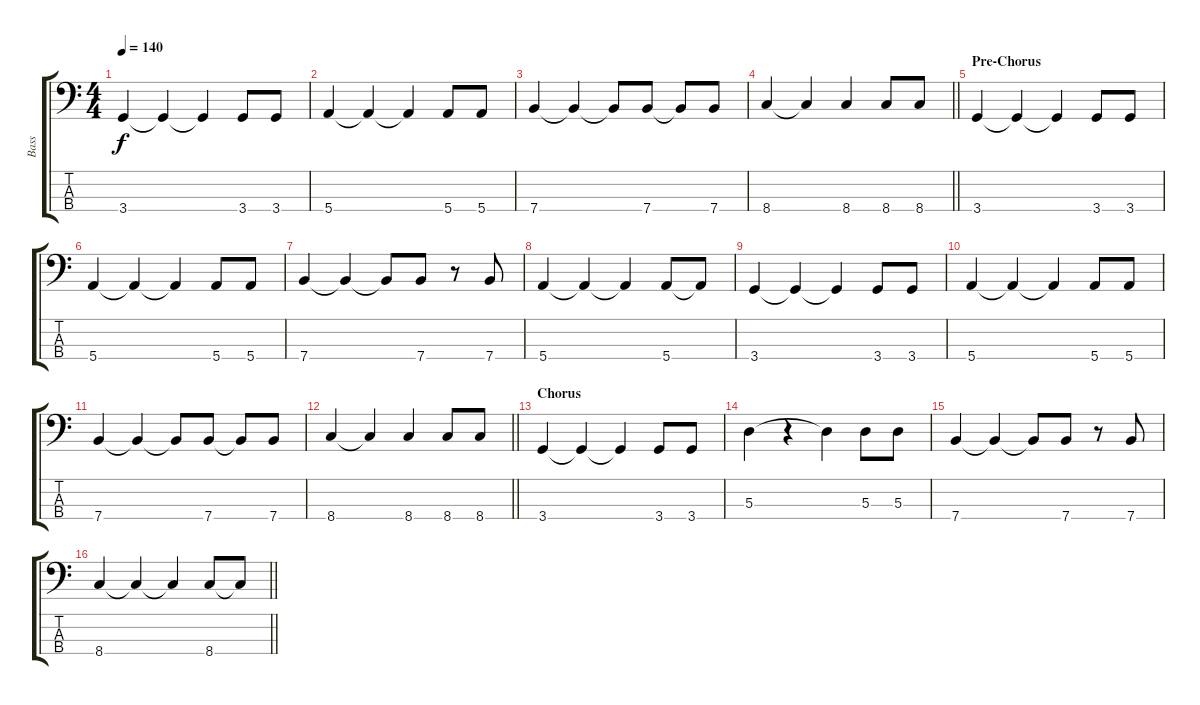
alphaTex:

\track ("Bass" "Bass") {instrument electricbassfinger}
\staff {score tabs}
\tuning (G2 D2 A1 E1) {hide}
\ts (4 4)
\tempo 140
\clef f4
\ks c
3.4.4{dy f} 3.4{t}.4 3.4{t}.4 3.4.8 3.4.8 |
5.4.4 5.4{t}.4 5.4{t}.4 5.4.8 5.4.8 |
7.4.4 7.4{t}.4 7.4{t}.8 7.4.8 7.4{t}.8 7.4.8 |
\barLineRight lightlight
8.4.4 8.4{t}.4 8.4.4 8.4.8 8.4.8 |
\section ("" "Pre-Chorus")
3.4.4 3.4{t}.4 3.4{t}.4 3.4.8 3.4.8 |
5.4.4 5.4{t}.4 5.4{t}.4 5.4.8 5.4.8 |
7.4.4 7.4{t}.4 7.4{t}.8 7.4.8 r.8 7.4.8 |
5.4.4 5.4{t}.4 5.4{t}.4 5.4.8 5.4{t}.8 |
3.4.4 3.4{t}.4 3.4{t}.4 3.4.8 3.4.8 |
5.4.4 5.4{t}.4 5.4{t}.4 5.4.8 5.4.8 |
7.4.4 7.4{t}.4 7.4{t}.8 7.4.8 7.4{t}.8 7.4.8 |
\barLineRight lightlight
8.4.4 8.4{t}.4 8.4.4 8.4.8 8.4.8 |
\section ("" "Chorus")
3.4.4 3.4{t}.4 3.4{t}.4 3.4.8 3.4.8 |
5.3.4 r.4 5.3{t}.4 5.3.8 5.3.8 |
7.4.4 7.4{t}.4 7.4{t}.8 7.4.8 r.8 7.4.8 |
\barLineRight lightlight
8.4.4 8.4{t}.4 8.4{t}.4 8.4.8 8.4{t}.8
